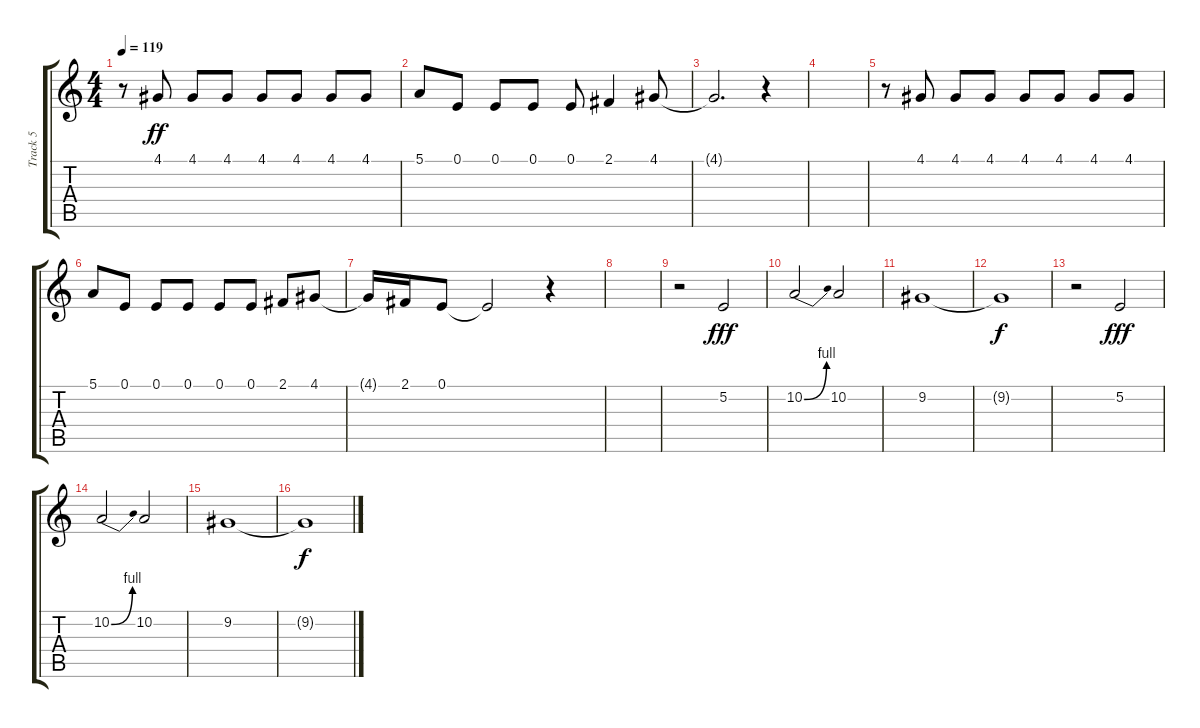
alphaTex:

\track ("Track 5" "Track 5") {instrument ocarina}
\staff {score tabs}
\tuning (E4 B3 G3 D3 A2 E2) {hide}
\ts (4 4)
\tempo 119
\clef g2
\ks c
r.8{dy ff} 4.1.8 4.1.8 4.1.8 4.1.8 4.1.8 4.1.8 4.1.8 |
5.1.8 0.1.8 0.1.8 0.1.8 0.1.8 2.1.4 4.1.8 |
4.1{t}.2{d} r.4 |
|
r.8 4.1.8 4.1.8 4.1.8 4.1.8 4.1.8 4.1.8 4.1.8 |
5.1.8 0.1.8 0.1.8 0.1.8 0.1.8 0.1.8 2.1.8 4.1.8 |
4.1{t}.16 2.1.16 0.1.8 0.1{t}.2 r.4 |
|
r.2 5.2.2{dy fff} |
10.2{be (bend 0 0 60 4)}.2 10.2.2 |
9.2.1 |
9.2{t}.1{dy f} |
r.2 5.2.2{dy fff} |
10.2{be (bend 0 0 60 4)}.2 10.2.2 |
9.2.1 |
9.2{t}.1{dy f}
